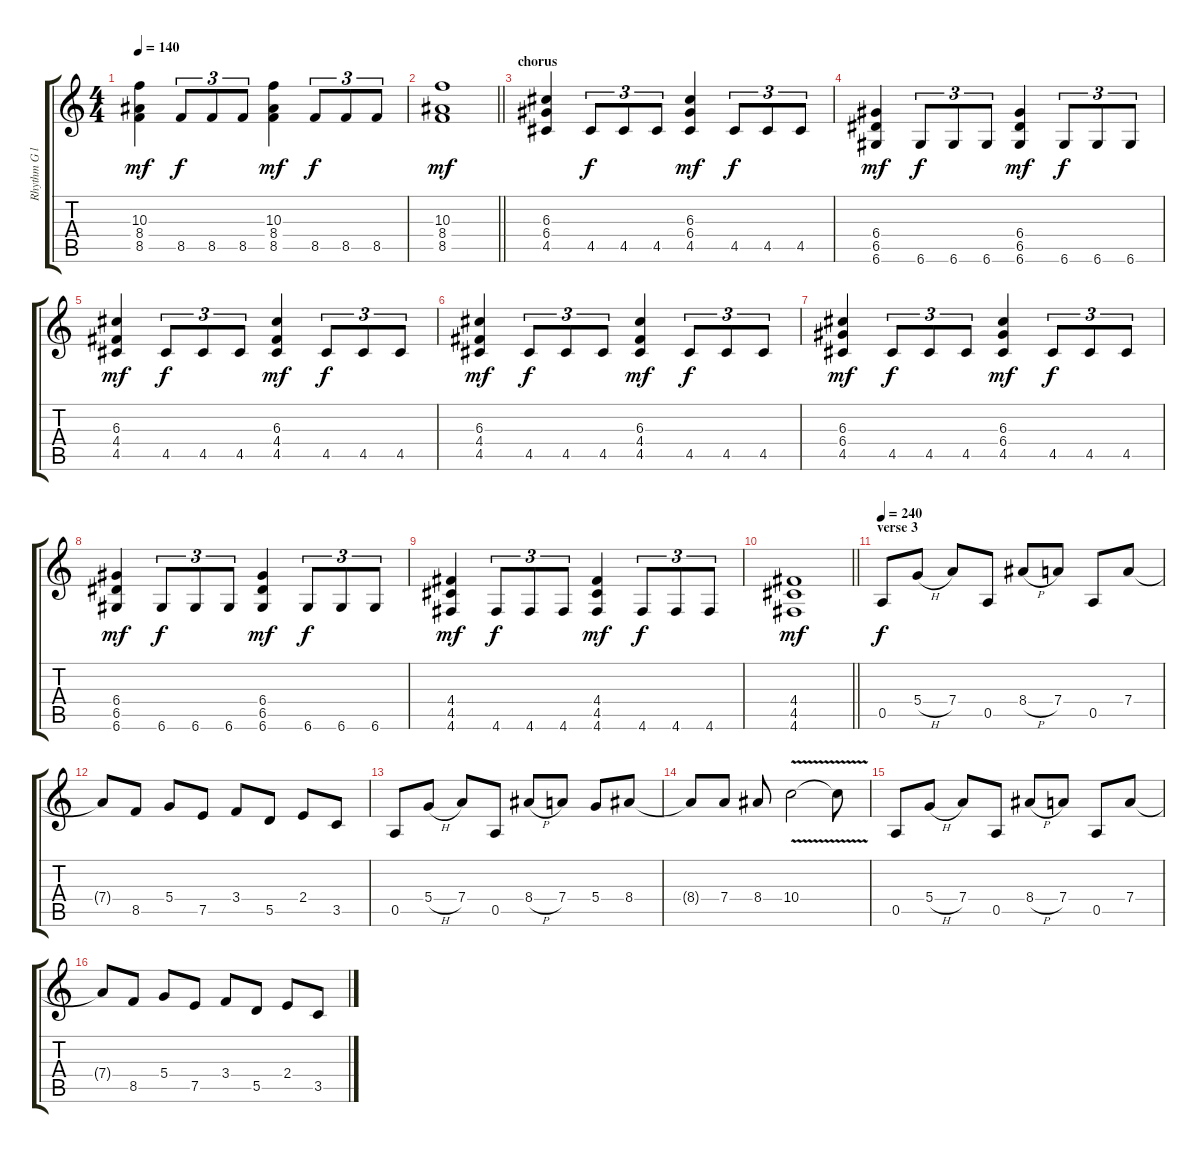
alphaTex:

\track ("Rhythm G left" "Rhythm G l") {instrument overdrivenguitar}
\staff {score tabs}
\tuning (E4 B3 G3 D3 A2 D2) {hide}
\ts (4 4)
\tempo 140
\clef g2
\ks c
(10.3 8.4 8.5).4{dy mf} 8.5.8{tu (3 2) dy f} 8.5.8{tu (3 2)} 8.5.8{tu (3 2)} (10.3 8.4 8.5).4{dy mf} 8.5.8{tu (3 2) dy f} 8.5.8{tu (3 2)} 8.5.8{tu (3 2)} |
\barLineRight lightlight
(10.3 8.4 8.5).1{dy mf} |
\section ("" "chorus")
(6.3 6.4 4.5).4 4.5.8{tu (3 2) dy f} 4.5.8{tu (3 2)} 4.5.8{tu (3 2)} (6.3 6.4 4.5).4{dy mf} 4.5.8{tu (3 2) dy f} 4.5.8{tu (3 2)} 4.5.8{tu (3 2)} |
(6.4 6.5 6.6).4{dy mf} 6.6.8{tu (3 2) dy f} 6.6.8{tu (3 2)} 6.6.8{tu (3 2)} (6.4 6.5 6.6).4{dy mf} 6.6.8{tu (3 2) dy f} 6.6.8{tu (3 2)} 6.6.8{tu (3 2)} |
(6.3 4.4 4.5).4{dy mf} 4.5.8{tu (3 2) dy f} 4.5.8{tu (3 2)} 4.5.8{tu (3 2)} (6.3 4.4 4.5).4{dy mf} 4.5.8{tu (3 2) dy f} 4.5.8{tu (3 2)} 4.5.8{tu (3 2)} |
(6.3 4.4 4.5).4{dy mf} 4.5.8{tu (3 2) dy f} 4.5.8{tu (3 2)} 4.5.8{tu (3 2)} (6.3 4.4 4.5).4{dy mf} 4.5.8{tu (3 2) dy f} 4.5.8{tu (3 2)} 4.5.8{tu (3 2)} |
(6.3 6.4 4.5).4{dy mf} 4.5.8{tu (3 2) dy f} 4.5.8{tu (3 2)} 4.5.8{tu (3 2)} (6.3 6.4 4.5).4{dy mf} 4.5.8{tu (3 2) dy f} 4.5.8{tu (3 2)} 4.5.8{tu (3 2)} |
(6.4 6.5 6.6).4{dy mf} 6.6.8{tu (3 2) dy f} 6.6.8{tu (3 2)} 6.6.8{tu (3 2)} (6.4 6.5 6.6).4{dy mf} 6.6.8{tu (3 2) dy f} 6.6.8{tu (3 2)} 6.6.8{tu (3 2)} |
(4.4 4.5 4.6).4{dy mf} 4.6.8{tu (3 2) dy f} 4.6.8{tu (3 2)} 4.6.8{tu (3 2)} (4.4 4.5 4.6).4{dy mf} 4.6.8{tu (3 2) dy f} 4.6.8{tu (3 2)} 4.6.8{tu (3 2)} |
\barLineRight lightlight
(4.4 4.5 4.6).1{dy mf} |
\section ("" "verse 3")
\tempo 240
0.5.8{dy f} 5.4{h}.8 7.4.8 0.5.8 8.4{h}.8 7.4.8 0.5.8 7.4.8 |
7.4{t}.8 8.5.8 5.4.8 7.5.8 3.4.8 5.5.8 2.4.8 3.5.8 |
0.5.8 5.4{h}.8 7.4.8 0.5.8 8.4{h}.8 7.4.8 5.4.8 8.4.8 |
8.4{t}.8 7.4.8 8.4.8 10.4{v}.2 10.4{t}.8 |
0.5.8 5.4{h}.8 7.4.8 0.5.8 8.4{h}.8 7.4.8 0.5.8 7.4.8 |
7.4{t}.8 8.5.8 5.4.8 7.5.8 3.4.8 5.5.8 2.4.8 3.5.8
